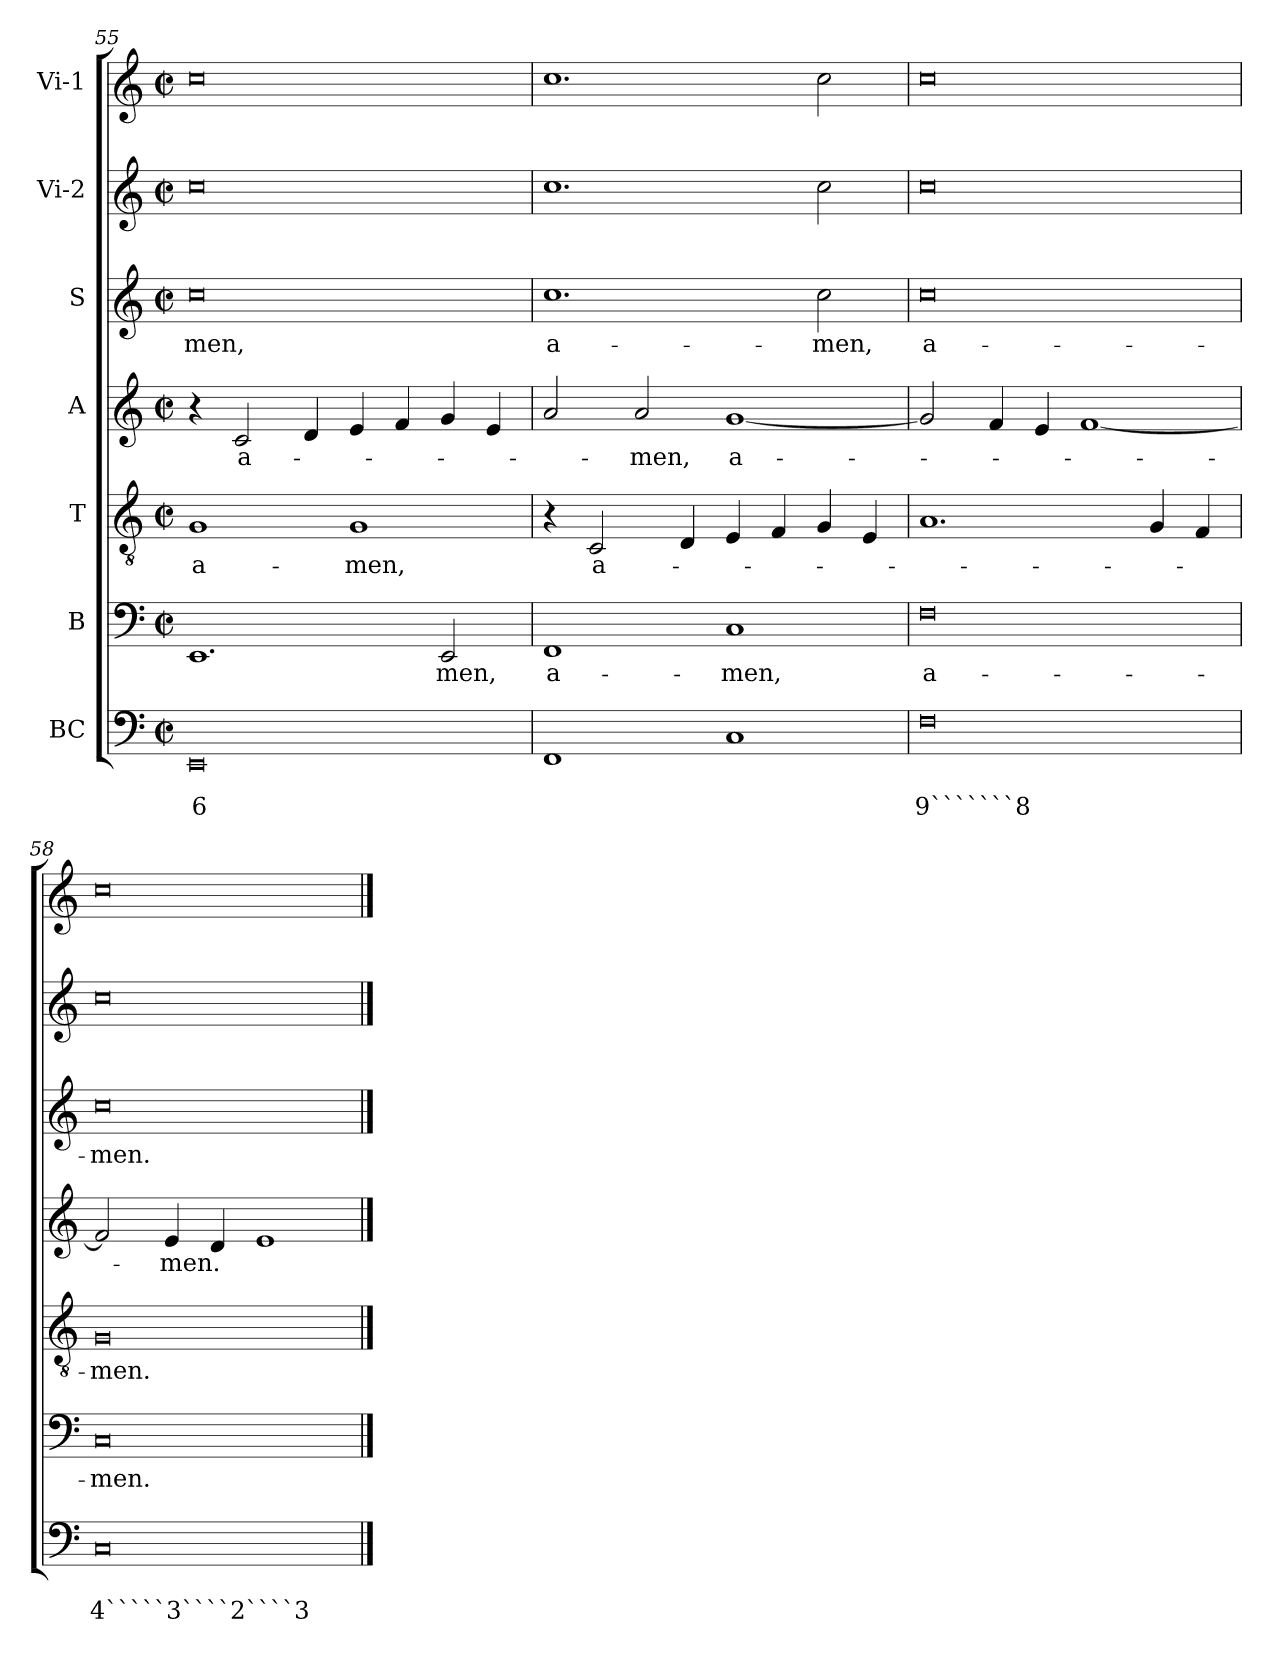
**kern	**text	**text	**kern	**text	**kern	**text	**kern	**text	**kern	**text	**kern	**kern
*part7	*part7	*part7	*part6	*part6	*part5	*part5	*part4	*part4	*part3	*part3	*part2	*part1
*staff7	*staff7	*staff7	*staff6	*staff6	*staff5	*staff5	*staff4	*staff4	*staff3	*staff3	*staff2	*staff1
*I"BC	*	*	*I"B	*	*I"T	*	*I"A	*	*I"S	*	*I"Vi-2	*I"Vi-1
*clefF4	*	*	*clefF4	*	*clefGv2	*	*clefG2	*	*clefG2	*	*clefG2	*clefG2
*k[]	*	*	*k[]	*	*k[]	*	*k[]	*	*k[]	*	*k[]	*k[]
*C:	*	*	*C:	*	*C:	*	*C:	*	*C:	*	*C:	*C:
*M2/2	*	*	*M2/2	*	*M2/2	*	*M2/2	*	*M2/2	*	*M2/2	*M2/2
*met(c|)	*	*	*met(c|)	*	*met(c|)	*	*met(c|)	*	*met(c|)	*	*met(c|)	*met(c|)
=55	=55	=55	=55	=55	=55	=55	=55	=55	=55	=55	=55	=55
!	!	!LO:LY:b	!	!	!	!LO:LY:b	!	!	!	!LO:LY:b	!	!
0EE	.	6	1.EE	.	1G	a-	4r	.	0cc	-men,	0cc	0cc
!	!	!	!	!	!	!	!	!LO:LY:b	!	!	!	!
.	.	.	.	.	.	.	2c/	a-	.	.	.	.
.	.	.	.	.	.	.	4d/	.	.	.	.	.
!	!	!	!	!	!	!LO:LY:b	!	!	!	!	!	!
.	.	.	.	.	1G	-men,	4e/	.	.	.	.	.
.	.	.	.	.	.	.	4f/	.	.	.	.	.
!	!	!	!	!LO:LY:b	!	!	!	!	!	!	!	!
.	.	.	2EE/	-men,	.	.	4g/	.	.	.	.	.
.	.	.	.	.	.	.	4e/	.	.	.	.	.
=56	=56	=56	=56	=56	=56	=56	=56	=56	=56	=56	=56	=56
!	!	!	!	!LO:LY:b	!	!	!	!	!	!LO:LY:b	!	!
1FF	.	.	1FF	a-	4r	.	2a/	.	1.cc	a-	1.cc	1.cc
!	!	!	!	!	!	!LO:LY:b	!	!	!	!	!	!
.	.	.	.	.	2C/	a-	.	.	.	.	.	.
!	!	!	!	!	!	!	!	!LO:LY:b	!	!	!	!
.	.	.	.	.	.	.	2a/	-men,	.	.	.	.
.	.	.	.	.	4D/	.	.	.	.	.	.	.
!	!	!	!	!LO:LY:b	!	!	!	!LO:LY:b	!	!	!	!
1C	.	.	1C	-men,	4E/	.	[1g	a-	.	.	.	.
.	.	.	.	.	4F/	.	.	.	.	.	.	.
!	!	!	!	!	!	!	!	!	!	!LO:LY:b	!	!
.	.	.	.	.	4G/	.	.	.	2cc\	-men,	2cc\	2cc\
.	.	.	.	.	4E/	.	.	.	.	.	.	.
=57	=57	=57	=57	=57	=57	=57	=57	=57	=57	=57	=57	=57
!	!	!LO:LY:b	!	!LO:LY:b	!	!	!	!	!	!LO:LY:b	!	!
0F	.	9```````8	0F	a-	1.A	.	2g/]	.	0cc	a-	0cc	0cc
.	.	.	.	.	.	.	4f/	.	.	.	.	.
.	.	.	.	.	.	.	4e/	.	.	.	.	.
.	.	.	.	.	.	.	[1f	.	.	.	.	.
.	.	.	.	.	4G/	.	.	.	.	.	.	.
.	.	.	.	.	4F/	.	.	.	.	.	.	.
=58	=58	=58	=58	=58	=58	=58	=58	=58	=58	=58	=58	=58
!	!	!LO:LY:b	!	!LO:LY:b	!	!LO:LY:b	!	!	!	!LO:LY:b	!	!
0C	.	4`````3````2````3	0C	-men.	0G	-men.	2f/]	.	0cc	-men.	0cc	0cc
!	!	!	!	!	!	!	!	!LO:LY:b	!	!	!	!
.	.	.	.	.	.	.	4e/	-men.	.	.	.	.
.	.	.	.	.	.	.	4d/	.	.	.	.	.
.	.	.	.	.	.	.	1e	.	.	.	.	.
==	==	==	==	==	==	==	==	==	==	==	==	==
*-	*-	*-	*-	*-	*-	*-	*-	*-	*-	*-	*-	*-
